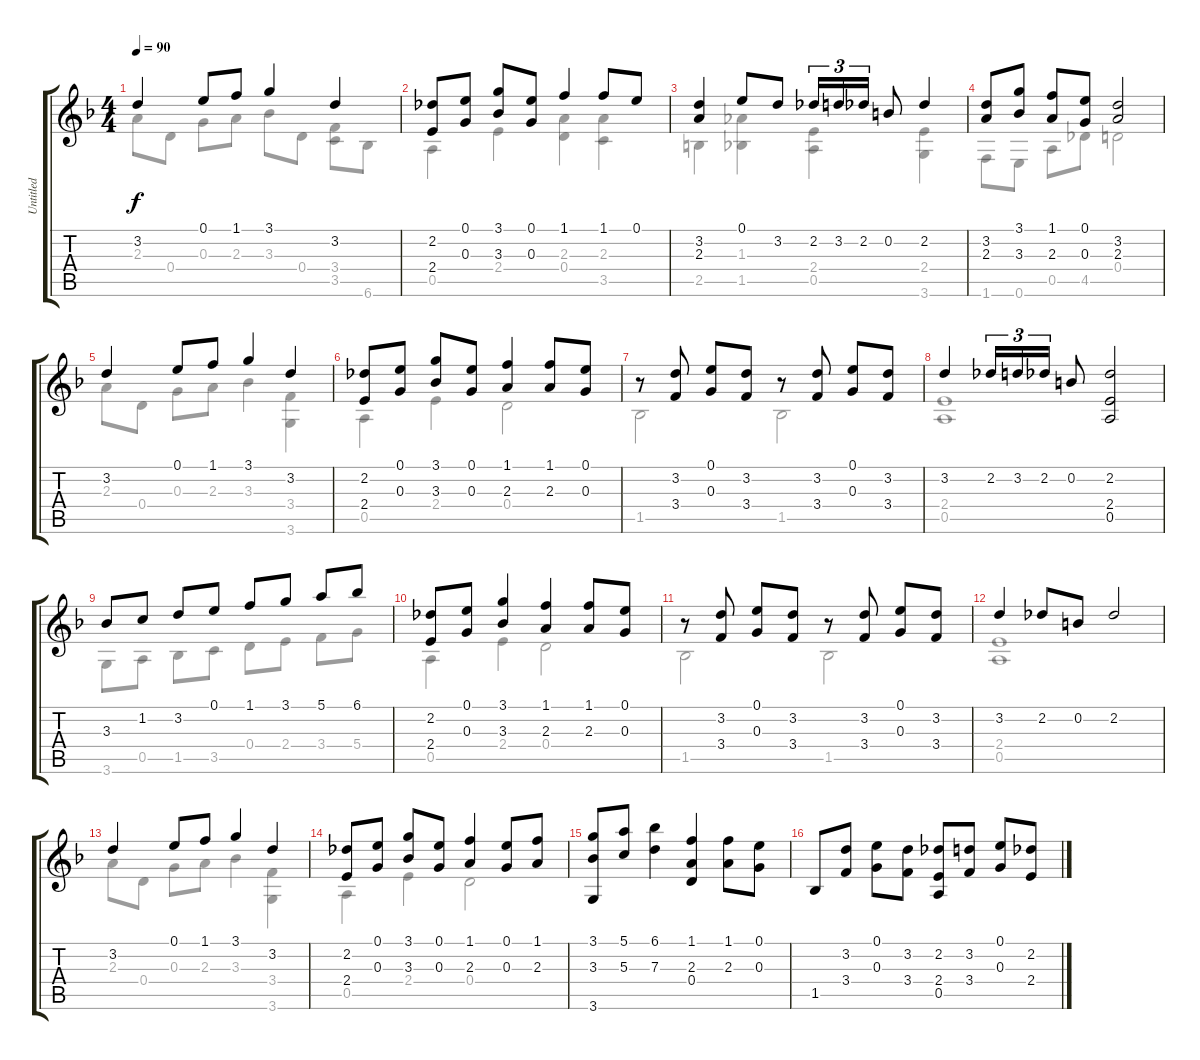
\track ("Untitled" "Untitled") {instrument acousticguitarnylon}
\staff {score tabs}
\tuning (E4 B3 G3 D3 A2 E2) {hide}
\voice
\ts (4 4)
\tempo 90
\clef g2
\ks f
3.2.4{dy f instrument acousticguitarnylon} 0.1.8 1.1.8 3.1.4 3.2.4 |
(2.2 2.4).8 (0.1 0.3).8 (3.1 3.3).8 (0.1 0.3).8 1.1.4 1.1.8 0.1.8 |
(3.2 2.3).4 0.1.8 3.2.8 2.2.16{tu (3 2)} 3.2.16{tu (3 2)} 2.2.16{tu (3 2)} 0.2.8 2.2.4 |
(3.2 2.3).8 (3.1 3.3).8 (1.1 2.3).8 (0.1 0.3).8 (3.2 2.3).2 |
3.2.4 0.1.8 1.1.8 3.1.4 3.2.4 |
(2.2 2.4).8 (0.1 0.3).8 (3.1 3.3).8 (0.1 0.3).8 (1.1 2.3).4 (1.1 2.3).8 (0.1 0.3).8 |
r.8 (3.2 3.4).8 (0.1 0.3).8 (3.2 3.4).8 r.8 (3.2 3.4).8 (0.1 0.3).8 (3.2 3.4).8 |
3.2.4 2.2.16{tu (3 2)} 3.2.16{tu (3 2)} 2.2.16{tu (3 2)} 0.2.8 (2.2 2.4 0.5).2 |
3.3.8 1.2.8 3.2.8 0.1.8 1.1.8 3.1.8 5.1.8 6.1.8 |
(2.2 2.4).8 (0.1 0.3).8 (3.1 3.3).4 (1.1 2.3).4 (1.1 2.3).8 (0.1 0.3).8 |
r.8 (3.2 3.4).8 (0.1 0.3).8 (3.2 3.4).8 r.8 (3.2 3.4).8 (0.1 0.3).8 (3.2 3.4).8 |
3.2.4 2.2.8 0.2.8 2.2.2 |
3.2.4 0.1.8 1.1.8 3.1.4 3.2.4 |
(2.2 2.4).8 (0.1 0.3).8 (3.1 3.3).8 (0.1 0.3).8 (1.1 2.3).4 (0.1 0.3).8 (1.1 2.3).8 |
(3.1 3.3 3.6).8 (5.1 5.3).8 (6.1 7.3).4 (1.1 2.3 0.4).4 (1.1 2.3).8 (0.1 0.3).8 |
1.5.8 (3.2 3.4).8 (0.1 0.3).8 (3.2 3.4).8 (2.2 2.4 0.5).8 (3.2 3.4).8 (0.1 0.3).8 (2.2 2.4).8
\voice
\clef g2
\ottava regular
\simile none
\ks f
2.3.8{dy f} 0.4.8 0.3.8 2.3.8 3.3.8 0.4.8 (3.4 3.5).8 6.6.8 |
0.5.4 2.4.4 (2.3 0.4).4 (2.3 3.5).4 |
2.5.4 (1.3 1.5).4 (2.4 0.5).4 (2.4 3.6).4 |
1.6.8 0.6.8 0.5.8 4.5.8 0.4.2 |
2.3.8 0.4.8 0.3.8 2.3.8 3.3.4 (3.4 3.6).4 |
0.5.4 2.4.4 0.4.2 |
1.5.2 1.5.2 |
(2.4 0.5).1 |
3.6.8 0.5.8 1.5.8 3.5.8 0.4.8 2.4.8 3.4.8 5.4.8 |
0.5.4 2.4.4 0.4.2 |
1.5.2 1.5.2 |
(2.4 0.5).1 |
2.3.8 0.4.8 0.3.8 2.3.8 3.3.4 (3.4 3.6).4 |
0.5.4 2.4.4 0.4.2 |
|
